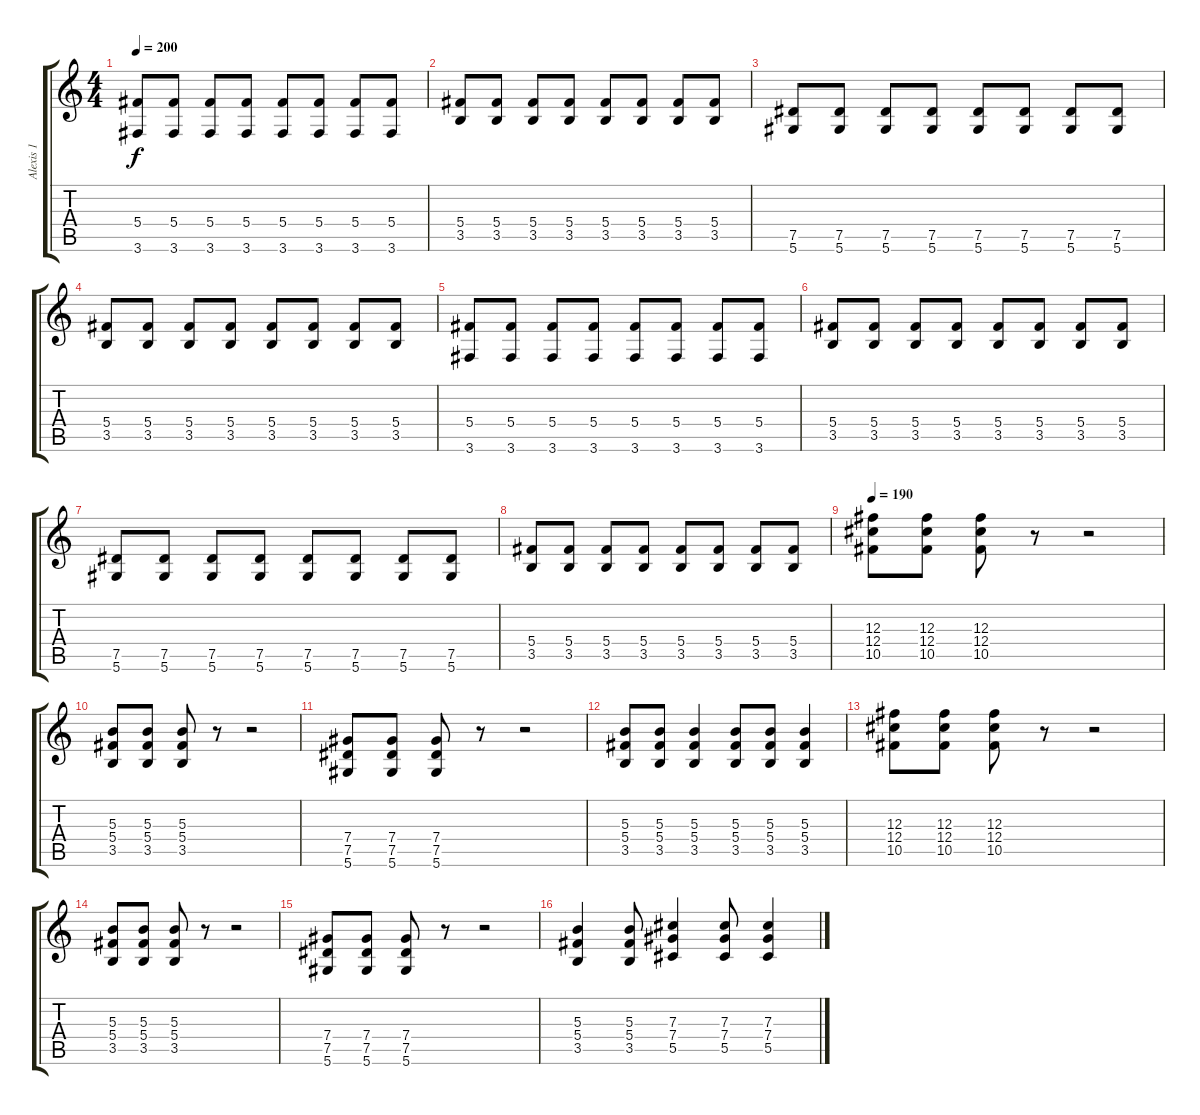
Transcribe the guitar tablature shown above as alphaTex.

\track ("Alexis 1" "Alexis 1") {instrument distortionguitar}
\staff {score tabs}
\tuning (Eb4 Bb3 Gb3 Db3 Ab2 Eb2) {hide}
\ts (4 4)
\tempo 200
\clef g2
\ks c
(5.4 3.6).8{dy f volume 16 balance 10} (5.4 3.6).8 (5.4 3.6).8 (5.4 3.6).8 (5.4 3.6).8 (5.4 3.6).8 (5.4 3.6).8 (5.4 3.6).8 |
(5.4 3.5).8 (5.4 3.5).8 (5.4 3.5).8 (5.4 3.5).8 (5.4 3.5).8 (5.4 3.5).8 (5.4 3.5).8 (5.4 3.5).8 |
(7.5 5.6).8 (7.5 5.6).8 (7.5 5.6).8 (7.5 5.6).8 (7.5 5.6).8 (7.5 5.6).8 (7.5 5.6).8 (7.5 5.6).8 |
(5.4 3.5).8 (5.4 3.5).8 (5.4 3.5).8 (5.4 3.5).8 (5.4 3.5).8 (5.4 3.5).8 (5.4 3.5).8 (5.4 3.5).8 |
(5.4 3.6).8 (5.4 3.6).8 (5.4 3.6).8 (5.4 3.6).8 (5.4 3.6).8 (5.4 3.6).8 (5.4 3.6).8 (5.4 3.6).8 |
(5.4 3.5).8 (5.4 3.5).8 (5.4 3.5).8 (5.4 3.5).8 (5.4 3.5).8 (5.4 3.5).8 (5.4 3.5).8 (5.4 3.5).8 |
(7.5 5.6).8 (7.5 5.6).8 (7.5 5.6).8 (7.5 5.6).8 (7.5 5.6).8 (7.5 5.6).8 (7.5 5.6).8 (7.5 5.6).8 |
(5.4 3.5).8 (5.4 3.5).8 (5.4 3.5).8 (5.4 3.5).8 (5.4 3.5).8 (5.4 3.5).8 (5.4 3.5).8 (5.4 3.5).8 |
\tempo 190
(12.3 12.4 10.5).8{volume 14 balance 12} (12.3 12.4 10.5).8 (12.3 12.4 10.5).8 r.8 r.2 |
(5.3 5.4 3.5).8 (5.3 5.4 3.5).8 (5.3 5.4 3.5).8 r.8 r.2 |
(7.4 7.5 5.6).8 (7.4 7.5 5.6).8 (7.4 7.5 5.6).8 r.8 r.2 |
(5.3 5.4 3.5).8 (5.3 5.4 3.5).8 (5.3 5.4 3.5).4 (5.3 5.4 3.5).8 (5.3 5.4 3.5).8 (5.3 5.4 3.5).4 |
(12.3 12.4 10.5).8 (12.3 12.4 10.5).8 (12.3 12.4 10.5).8 r.8 r.2 |
(5.3 5.4 3.5).8 (5.3 5.4 3.5).8 (5.3 5.4 3.5).8 r.8 r.2 |
(7.4 7.5 5.6).8 (7.4 7.5 5.6).8 (7.4 7.5 5.6).8 r.8 r.2 |
(5.3 5.4 3.5).4 (5.3 5.4 3.5).8 (7.3 7.4 5.5).4 (7.3 7.4 5.5).8 (7.3 7.4 5.5).4
